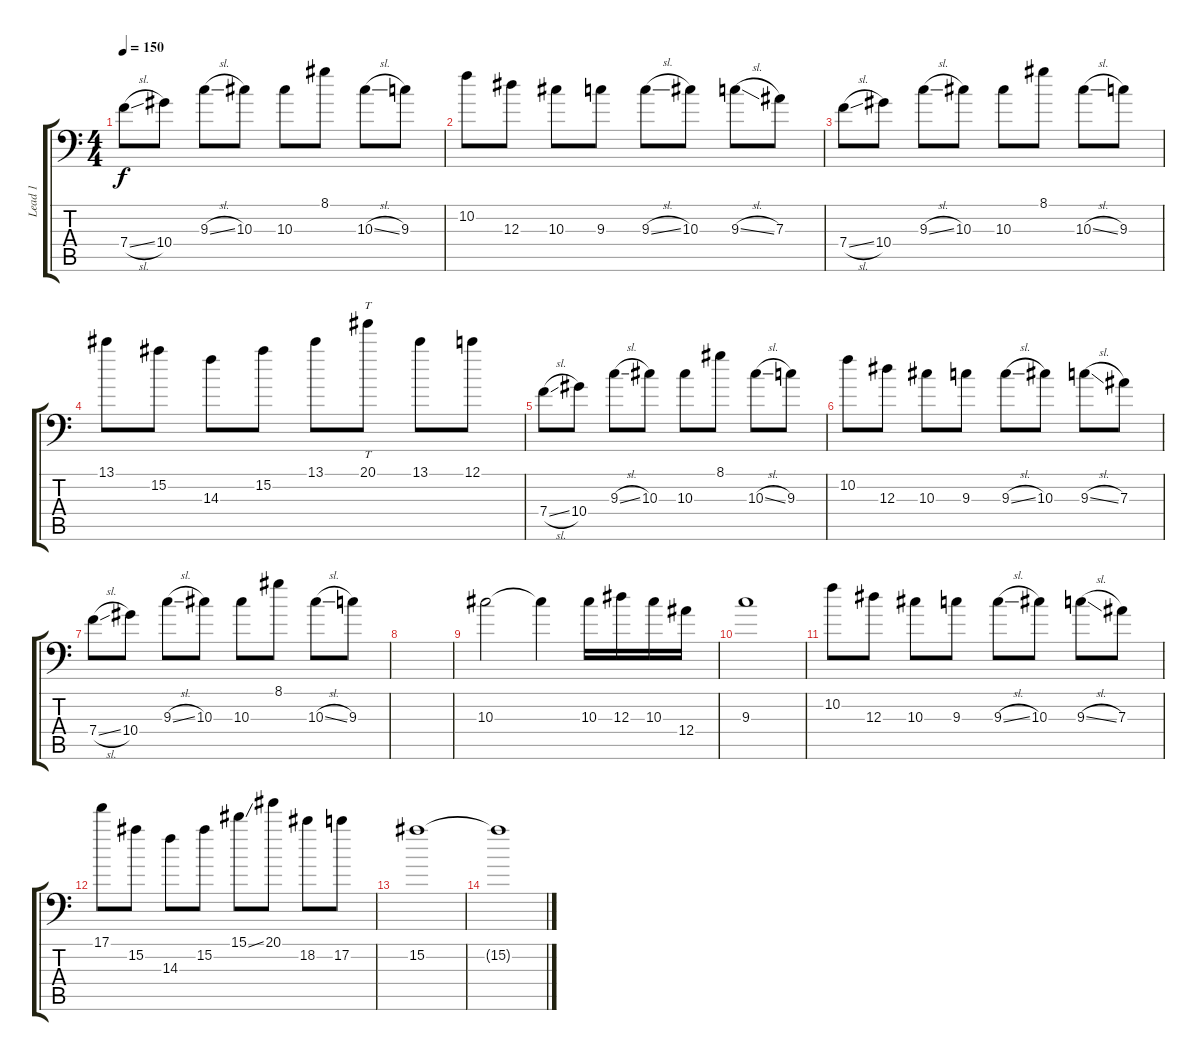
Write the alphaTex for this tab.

\track ("Lead 1" "Lead 1") {instrument distortionguitar}
\staff {score tabs}
\tuning (C4 G3 Eb3 Bb2 F2 Bb1) {hide}
\ts (4 4)
\tempo 150
\clef f4
\ks c
7.4{sl}.8{dy f volume 13} 10.4.8 9.3{sl}.8 10.3.8 10.3.8 8.1.8 10.3{sl}.8 9.3.8 |
10.2.8 12.3.8 10.3.8 9.3.8 9.3{sl}.8 10.3.8 9.3{sl}.8 7.3.8 |
7.4{sl}.8 10.4.8 9.3{sl}.8 10.3.8 10.3.8 8.1.8 10.3{sl}.8 9.3.8 |
13.1.8 15.2.8 14.3.8 15.2.8 13.1.8 20.1.8{tt} 13.1.8 12.1.8 |
7.4{sl}.8 10.4.8 9.3{sl}.8 10.3.8 10.3.8 8.1.8 10.3{sl}.8 9.3.8 |
10.2.8 12.3.8 10.3.8 9.3.8 9.3{sl}.8 10.3.8 9.3{sl}.8 7.3.8 |
7.4{sl}.8 10.4.8 9.3{sl}.8 10.3.8 10.3.8 8.1.8 10.3{sl}.8 9.3.8 |
|
10.3.2 10.3{t}.4 10.3.16 12.3.16 10.3.16 12.4.16 |
9.3.1 |
10.2.8 12.3.8 10.3.8 9.3.8 9.3{sl}.8 10.3.8 9.3{sl}.8 7.3.8 |
17.1.8 15.2.8 14.3.8 15.2.8 15.1{ss}.8 20.1.8 18.2.8 17.2.8 |
15.2.1 |
15.2{t}.1
